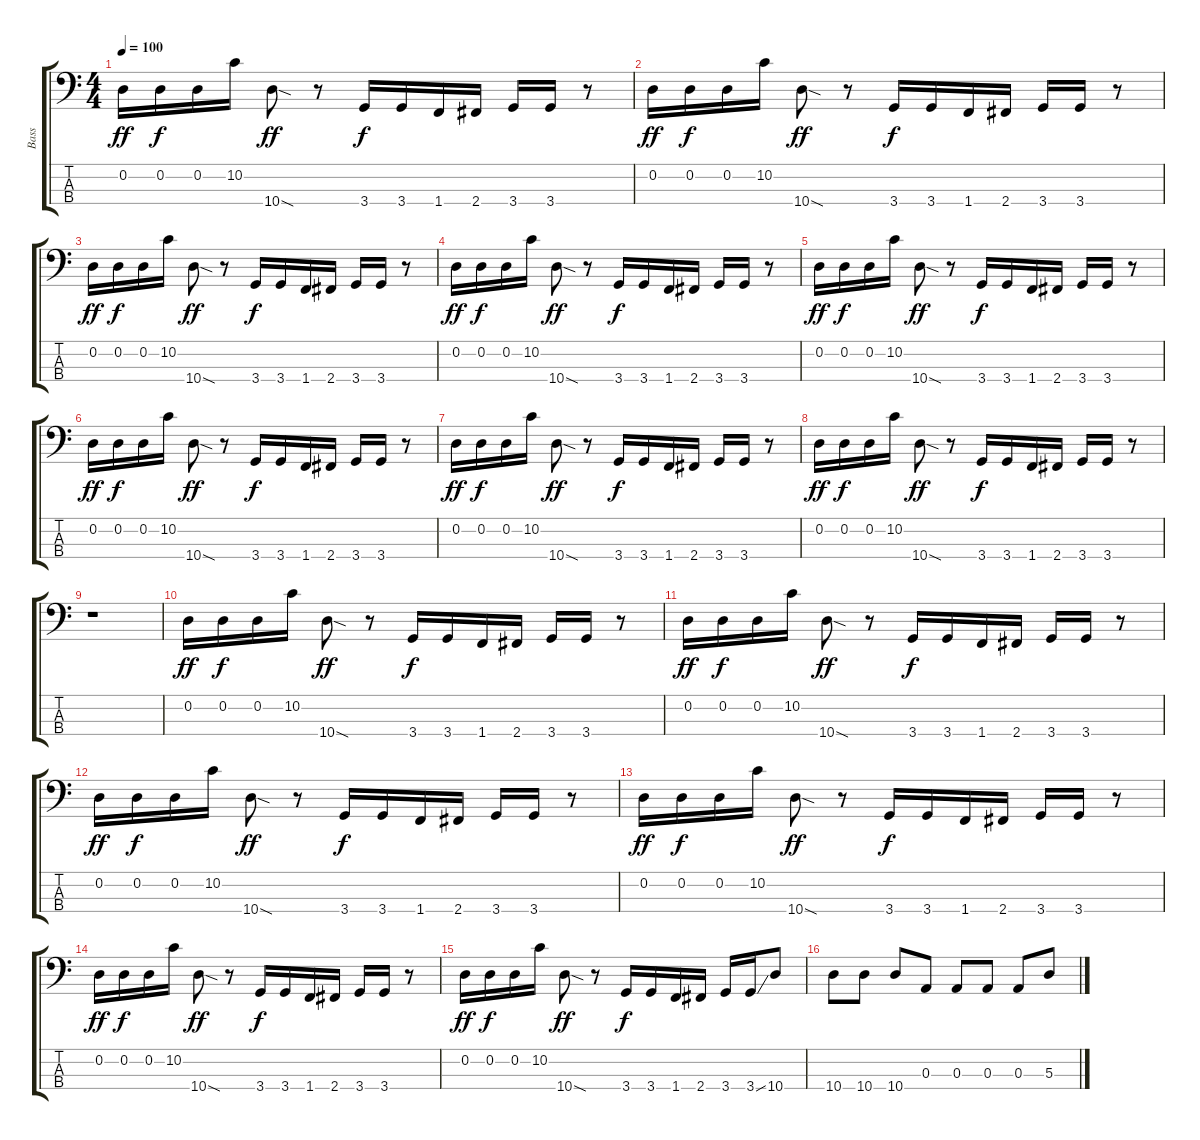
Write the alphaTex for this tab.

\track ("Bass" "Bass") {instrument fretlessbass}
\staff {score tabs}
\tuning (G2 D2 A1 E1) {hide}
\ts (4 4)
\tempo 100
\clef f4
\ks c
0.2.16{dy ff} 0.2.16{dy f} 0.2.16 10.2.16 10.4{sod}.8{dy ff} r.8 3.4.16{dy f} 3.4.16 1.4.16 2.4.16 3.4.16 3.4.16 r.8 |
0.2.16{dy ff} 0.2.16{dy f} 0.2.16 10.2.16 10.4{sod}.8{dy ff} r.8 3.4.16{dy f} 3.4.16 1.4.16 2.4.16 3.4.16 3.4.16 r.8 |
0.2.16{dy ff} 0.2.16{dy f} 0.2.16 10.2.16 10.4{sod}.8{dy ff} r.8 3.4.16{dy f} 3.4.16 1.4.16 2.4.16 3.4.16 3.4.16 r.8 |
0.2.16{dy ff} 0.2.16{dy f} 0.2.16 10.2.16 10.4{sod}.8{dy ff} r.8 3.4.16{dy f} 3.4.16 1.4.16 2.4.16 3.4.16 3.4.16 r.8 |
0.2.16{dy ff} 0.2.16{dy f} 0.2.16 10.2.16 10.4{sod}.8{dy ff} r.8 3.4.16{dy f} 3.4.16 1.4.16 2.4.16 3.4.16 3.4.16 r.8 |
0.2.16{dy ff} 0.2.16{dy f} 0.2.16 10.2.16 10.4{sod}.8{dy ff} r.8 3.4.16{dy f} 3.4.16 1.4.16 2.4.16 3.4.16 3.4.16 r.8 |
0.2.16{dy ff} 0.2.16{dy f} 0.2.16 10.2.16 10.4{sod}.8{dy ff} r.8 3.4.16{dy f} 3.4.16 1.4.16 2.4.16 3.4.16 3.4.16 r.8 |
0.2.16{dy ff} 0.2.16{dy f} 0.2.16 10.2.16 10.4{sod}.8{dy ff} r.8 3.4.16{dy f} 3.4.16 1.4.16 2.4.16 3.4.16 3.4.16 r.8 |
r.1 |
0.2.16{dy ff} 0.2.16{dy f} 0.2.16 10.2.16 10.4{sod}.8{dy ff} r.8 3.4.16{dy f} 3.4.16 1.4.16 2.4.16 3.4.16 3.4.16 r.8 |
0.2.16{dy ff} 0.2.16{dy f} 0.2.16 10.2.16 10.4{sod}.8{dy ff} r.8 3.4.16{dy f} 3.4.16 1.4.16 2.4.16 3.4.16 3.4.16 r.8 |
0.2.16{dy ff} 0.2.16{dy f} 0.2.16 10.2.16 10.4{sod}.8{dy ff} r.8 3.4.16{dy f} 3.4.16 1.4.16 2.4.16 3.4.16 3.4.16 r.8 |
0.2.16{dy ff} 0.2.16{dy f} 0.2.16 10.2.16 10.4{sod}.8{dy ff} r.8 3.4.16{dy f} 3.4.16 1.4.16 2.4.16 3.4.16 3.4.16 r.8 |
0.2.16{dy ff} 0.2.16{dy f} 0.2.16 10.2.16 10.4{sod}.8{dy ff} r.8 3.4.16{dy f} 3.4.16 1.4.16 2.4.16 3.4.16 3.4.16 r.8 |
0.2.16{dy ff} 0.2.16{dy f} 0.2.16 10.2.16 10.4{sod}.8{dy ff} r.8 3.4.16{dy f} 3.4.16 1.4.16 2.4.16 3.4.16 3.4{ss}.16 10.4.8 |
10.4.8 10.4.8 10.4.8 0.3.8 0.3.8 0.3.8 0.3.8 5.3.8
